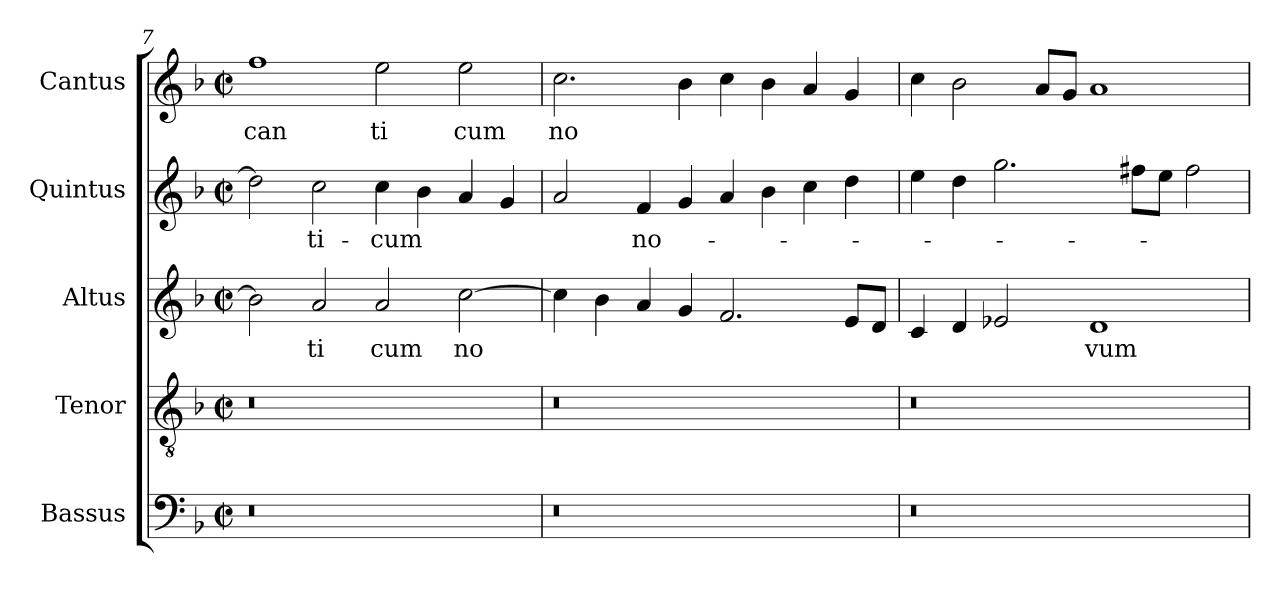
**kern	**kern	**kern	**text	**kern	**text	**kern	**text
*part5	*part4	*part3	*part3	*part2	*part2	*part1	*part1
*staff5	*staff4	*staff3	*staff3	*staff2	*staff2	*staff1	*staff1
*I"Bassus	*I"Tenor	*I"Altus	*	*I"Quintus	*	*I"Cantus	*
*clefF4	*clefGv2	*clefG2	*	*clefG2	*	*clefG2	*
*k[b-]	*k[b-]	*k[b-]	*	*k[b-]	*	*k[b-]	*
*F:	*F:	*F:	*	*F:	*	*F:	*
*M2/2	*M2/2	*M2/2	*	*M2/2	*	*M2/2	*
*met(c|)	*met(c|)	*met(c|)	*	*met(c|)	*	*met(c|)	*
=7	=7	=7	=7	=7	=7	=7	=7
!	!	!	!	!	!	!	!LO:LY:b:cj
0r	0r	2b-\]	.	2dd\]	.	1ff	can
!	!	!	!LO:LY:b:cj	!	!LO:LY:b:cj	!	!
.	.	2a/	ti	2cc\	-ti-	.	.
!	!	!	!LO:LY:b:cj	!	!LO:LY:b	!	!LO:LY:b:cj
.	.	2a/	cum	4cc\	-cum	2ee\	ti
.	.	.	.	4b-\	.	.	.
!	!	!	!LO:LY:b:cj	!	!	!	!LO:LY:b:cj
.	.	[>2cc\	no	4a/	.	2ee\	cum
.	.	.	.	4g/	.	.	.
=8	=8	=8	=8	=8	=8	=8	=8
!	!	!	!	!	!	!	!LO:LY:b:cj
0r	0r	4cc\]	.	2a/	.	2.cc\	no
.	.	4b-\	.	.	.	.	.
!	!	!	!	!	!LO:LY:b:cj	!	!
.	.	4a/	.	4f/	no-	.	.
.	.	4g/	.	4g/	.	4b-\	.
.	.	2.f/	.	4a/	.	4cc\	.
.	.	.	.	4b-\	.	4b-\	.
.	.	.	.	4cc\	.	4a/	.
.	.	8e/L	.	4dd\	.	4g/	.
.	.	8d/J	.	.	.	.	.
=9	=9	=9	=9	=9	=9	=9	=9
0r	0r	4c/	.	4ee\	.	4cc\	.
.	.	4d/	.	4dd\	.	2b-\	.
.	.	2e-X/	.	2.gg\	.	.	.
.	.	.	.	.	.	8a/L	.
.	.	.	.	.	.	8g/J	.
!	!	!	!LO:LY:b:cj	!	!	!	!
.	.	1d	vum	.	.	1a	.
.	.	.	.	8ff#\L	.	.	.
.	.	.	.	8ee\J	.	.	.
.	.	.	.	2ff#\	.	.	.
=	=	=	=	=	=	=	=
*-	*-	*-	*-	*-	*-	*-	*-
